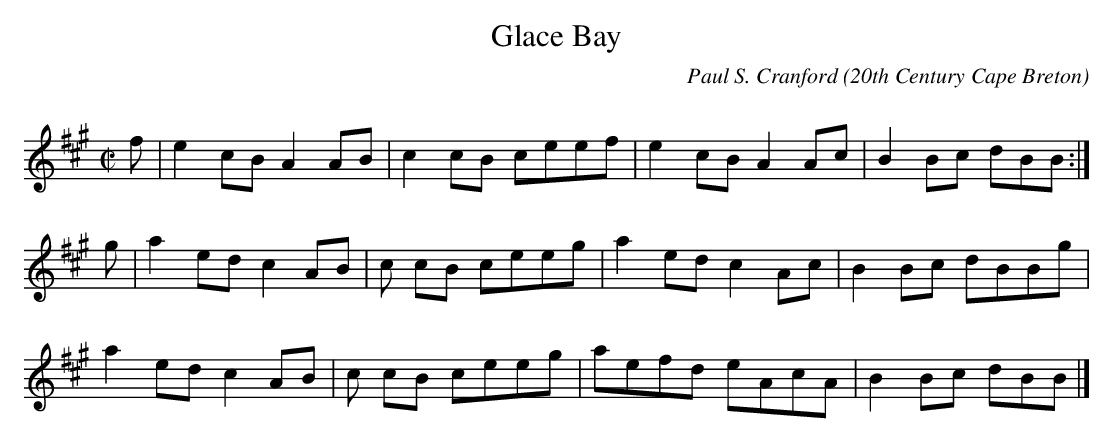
X:1
T:Glace Bay
C:Paul S. Cranford
O:20th Century Cape Breton
Q:300
L:1/8
M:C|
K:A
f|e2 cB A2 AB|c2 cB ceef|e2 cB A2 Ac|B2 Bc dBB:|!
g|a2 ed c2 AB|c cB ceeg|a2 ed c2 Ac|B2 Bc dBBg|!
a2 ed c2 AB|c cB ceeg|aefd eAcA|B2 Bc dBB|]!
